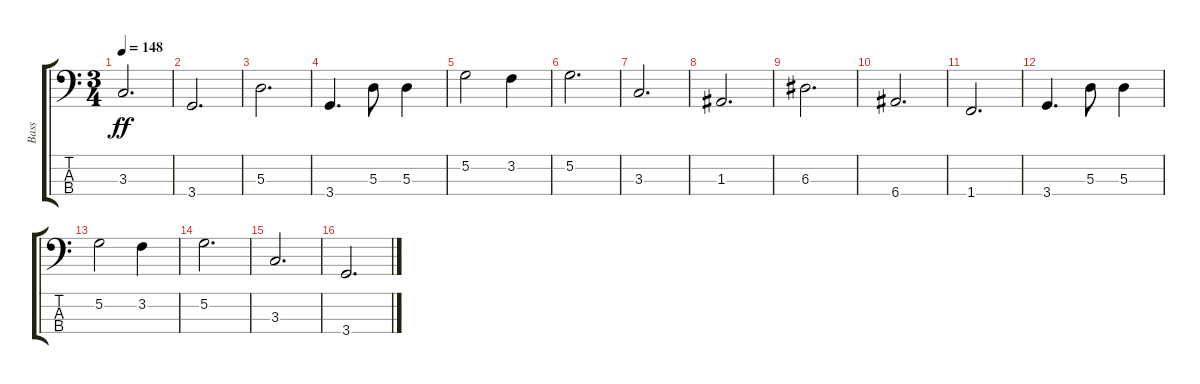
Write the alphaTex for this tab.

\track ("Bass" "Bass") {instrument electricbassfinger}
\staff {score tabs}
\tuning (G2 D2 A1 E1) {hide}
\ts (3 4)
\tempo 148
\clef f4
\ks c
3.3.2{d dy ff} |
3.4.2{d} |
5.3.2{d} |
3.4.4{d} 5.3.8 5.3.4 |
5.2.2 3.2.4 |
5.2.2{d} |
3.3.2{d} |
1.3.2{d} |
6.3.2{d} |
6.4.2{d} |
1.4.2{d} |
3.4.4{d} 5.3.8 5.3.4 |
5.2.2 3.2.4 |
5.2.2{d} |
3.3.2{d} |
3.4.2{d}
